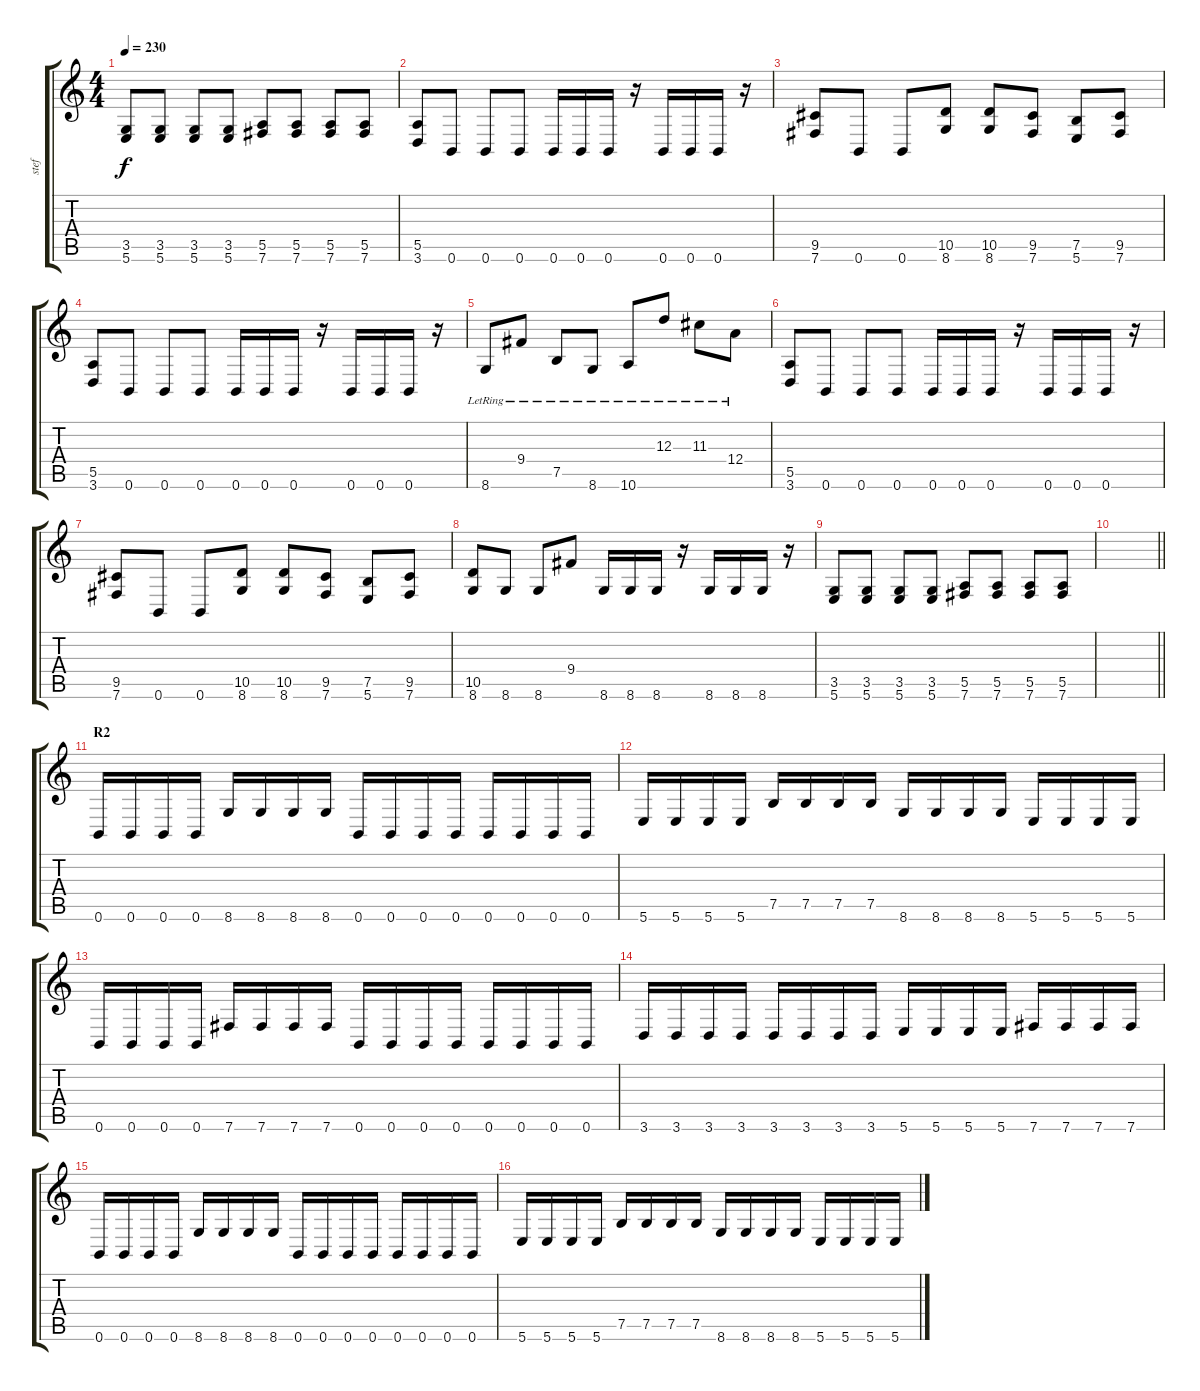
\track ("stef" "stef") {instrument distortionguitar}
\staff {score tabs}
\tuning (B3 Gb3 D3 A2 E2 B1) {hide}
\ts (4 4)
\tempo 230
\clef g2
\ks c
(3.5 5.6).8{dy f} (3.5 5.6).8 (3.5 5.6).8 (3.5 5.6).8 (5.5 7.6).8 (5.5 7.6).8 (5.5 7.6).8 (5.5 7.6).8 |
(5.5 3.6).8 0.6.8 0.6.8 0.6.8 0.6.16 0.6.16 0.6.16 r.16 0.6.16 0.6.16 0.6.16 r.16 |
(9.5 7.6).8 0.6.8 0.6.8 (10.5 8.6).8 (10.5 8.6).8 (9.5 7.6).8 (7.5 5.6).8 (9.5 7.6).8 |
(5.5 3.6).8 0.6.8 0.6.8 0.6.8 0.6.16 0.6.16 0.6.16 r.16 0.6.16 0.6.16 0.6.16 r.16 |
8.6{lr}.8 9.4{lr}.8 7.5{lr}.8 8.6{lr}.8 10.6{lr}.8 12.3{lr}.8 11.3{lr}.8 12.4{lr}.8 |
(5.5 3.6).8 0.6.8 0.6.8 0.6.8 0.6.16 0.6.16 0.6.16 r.16 0.6.16 0.6.16 0.6.16 r.16 |
(9.5 7.6).8 0.6.8 0.6.8 (10.5 8.6).8 (10.5 8.6).8 (9.5 7.6).8 (7.5 5.6).8 (9.5 7.6).8 |
(10.5 8.6).8 8.6.8 8.6.8 9.4.8 8.6.16 8.6.16 8.6.16 r.16 8.6.16 8.6.16 8.6.16 r.16 |
(3.5 5.6).8 (3.5 5.6).8 (3.5 5.6).8 (3.5 5.6).8 (5.5 7.6).8 (5.5 7.6).8 (5.5 7.6).8 (5.5 7.6).8 |
\barLineRight lightlight
|
\section ("" "R2")
0.6.16 0.6.16 0.6.16 0.6.16 8.6.16 8.6.16 8.6.16 8.6.16 0.6.16 0.6.16 0.6.16 0.6.16 0.6.16 0.6.16 0.6.16 0.6.16 |
5.6.16 5.6.16 5.6.16 5.6.16 7.5.16 7.5.16 7.5.16 7.5.16 8.6.16 8.6.16 8.6.16 8.6.16 5.6.16 5.6.16 5.6.16 5.6.16 |
0.6.16 0.6.16 0.6.16 0.6.16 7.6.16 7.6.16 7.6.16 7.6.16 0.6.16 0.6.16 0.6.16 0.6.16 0.6.16 0.6.16 0.6.16 0.6.16 |
3.6.16 3.6.16 3.6.16 3.6.16 3.6.16 3.6.16 3.6.16 3.6.16 5.6.16 5.6.16 5.6.16 5.6.16 7.6.16 7.6.16 7.6.16 7.6.16 |
0.6.16 0.6.16 0.6.16 0.6.16 8.6.16 8.6.16 8.6.16 8.6.16 0.6.16 0.6.16 0.6.16 0.6.16 0.6.16 0.6.16 0.6.16 0.6.16 |
5.6.16 5.6.16 5.6.16 5.6.16 7.5.16 7.5.16 7.5.16 7.5.16 8.6.16 8.6.16 8.6.16 8.6.16 5.6.16 5.6.16 5.6.16 5.6.16
